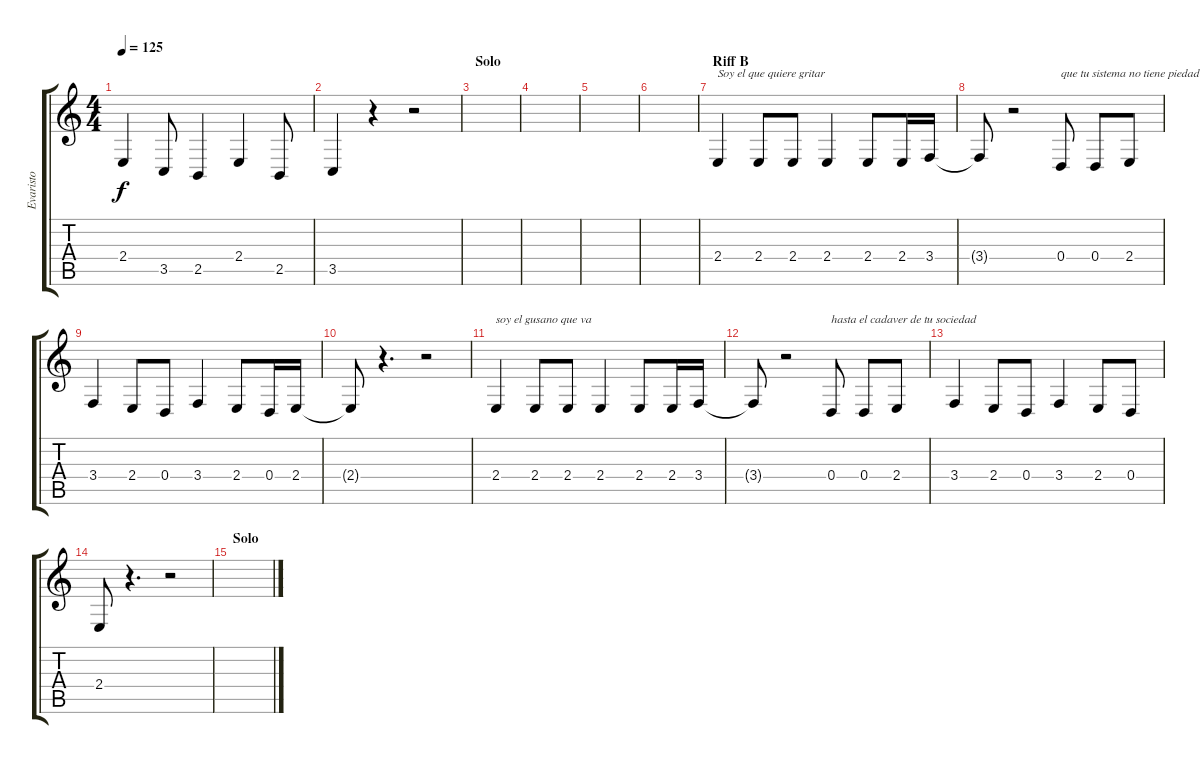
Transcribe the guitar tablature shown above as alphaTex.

\track ("Evaristo" "Evaristo") {instrument flute}
\staff {score tabs}
\tuning (E4 B3 G3 D3 A2 E2) {hide}
\ts (4 4)
\tempo 125
\clef g2
\ks c
2.4.4{dy f} 3.5.8 2.5.4 2.4.4 2.5.8 |
3.5.4 r.4 r.2 |
\section ("" "Solo")
|
|
|
|
\section ("" "Riff B")
2.4.4{txt "Soy el que quiere gritar"} 2.4.8 2.4.8 2.4.4 2.4.8 2.4.16 3.4.16 |
3.4{t}.8 r.2 0.4.8{txt "que tu sistema no tiene piedad"} 0.4.8 2.4.8 |
3.4.4 2.4.8 0.4.8 3.4.4 2.4.8 0.4.16 2.4.16 |
2.4{t}.8 r.4{d} r.2 |
2.4.4{txt "soy el gusano que va"} 2.4.8 2.4.8 2.4.4 2.4.8 2.4.16 3.4.16 |
3.4{t}.8 r.2 0.4.8{txt "hasta el cadaver de tu sociedad"} 0.4.8 2.4.8 |
3.4.4 2.4.8 0.4.8 3.4.4 2.4.8 0.4.8 |
2.4.8 r.4{d} r.2 |
\section ("" "Solo")
